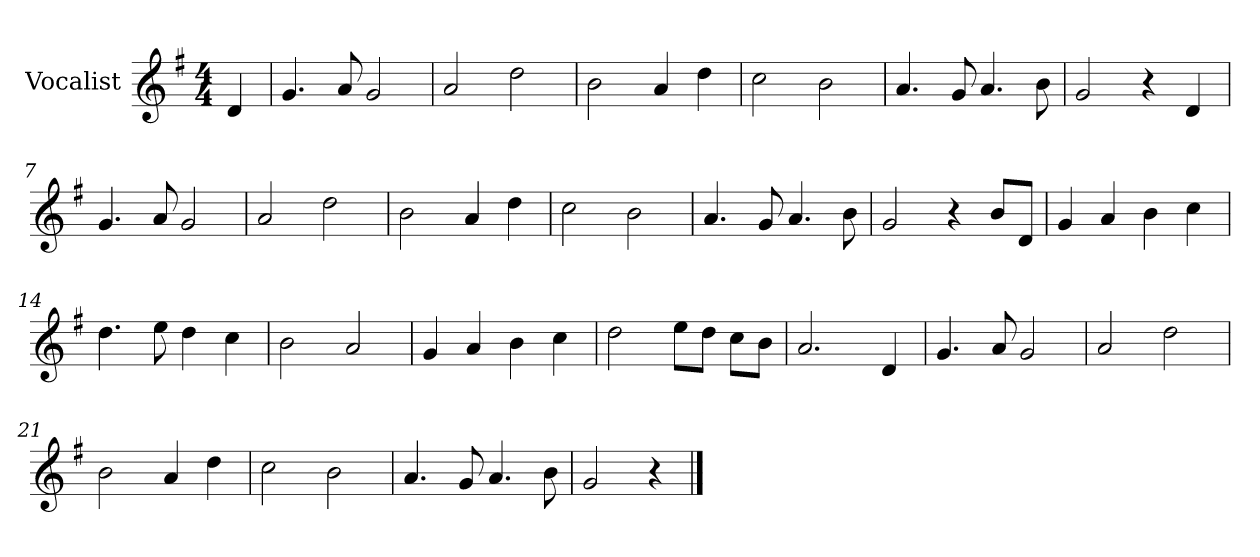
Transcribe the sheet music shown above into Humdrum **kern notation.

**kern
*part1
*staff1
*I"Vocalist
*k[f#]
*G:
*M4/4
=
4d
=1
4.g
8a
2g
=2
2a
2dd
=3
2b
4a
4dd
=4
2cc
2b
=5
4.a
8g
4.a
8b
=6
2g
4r
4d
=7
4.g
8a
2g
=8
2a
2dd
=9
2b
4a
4dd
=10
2cc
2b
=11
4.a
8g
4.a
8b
=12
2g
4r
8bL
8dJ
=13
4g
4a
4b
4cc
=14
4.dd
8ee
4dd
4cc
=15
2b
2a
=16
4g
4a
4b
4cc
=17
2dd
8eeL
8ddJ
8ccL
8bJ
=18
2.a
4d
=19
4.g
8a
2g
=20
2a
2dd
=21
2b
4a
4dd
=22
2cc
2b
=23
4.a
8g
4.a
8b
=24
2g
4r
==
*-
